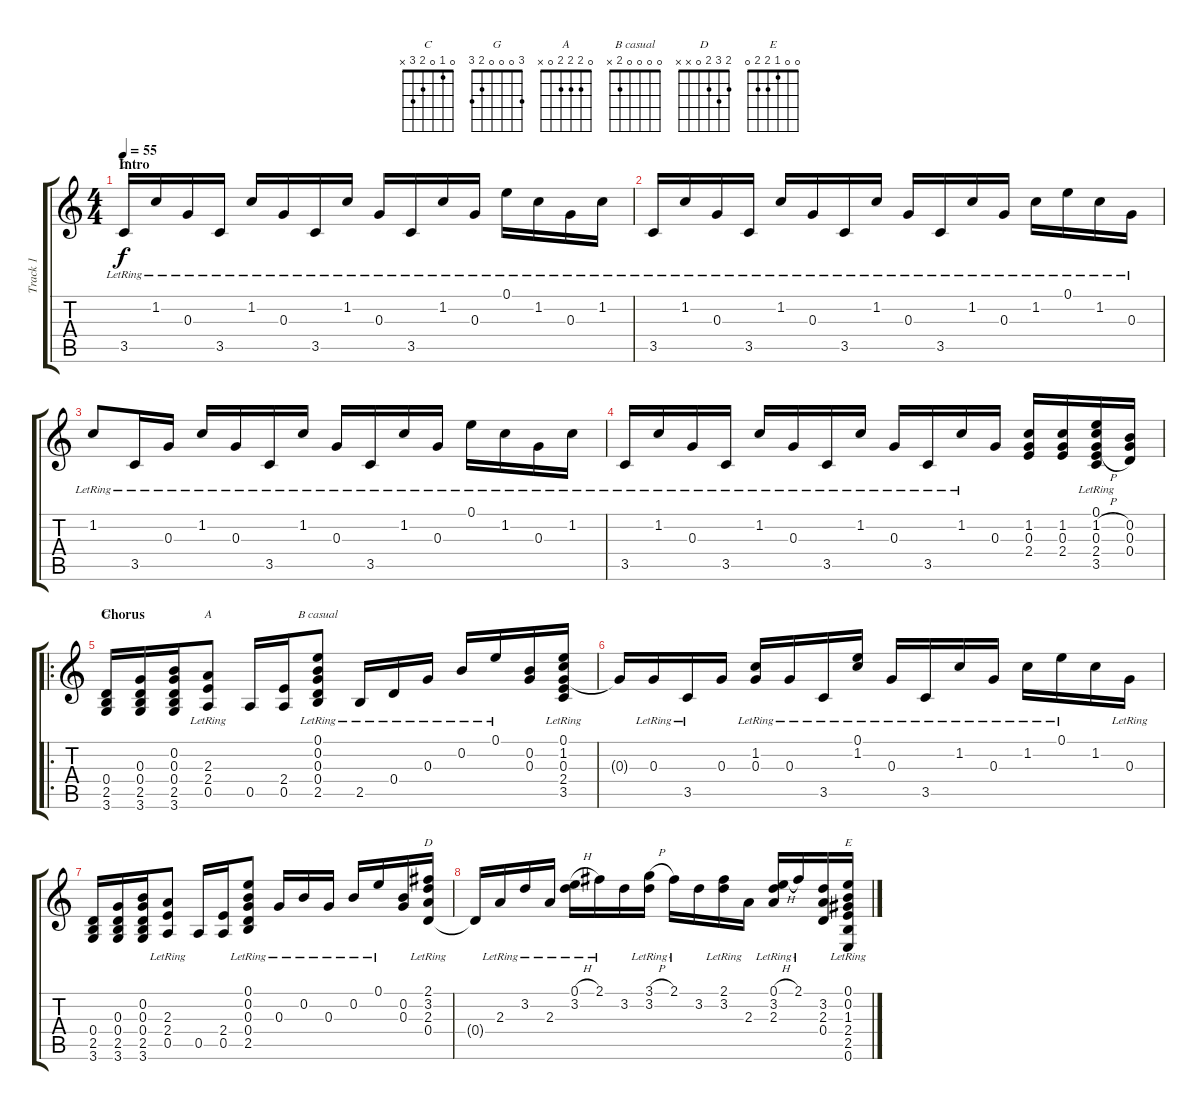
\track ("Track 1" "Track 1") {instrument acousticguitarsteel}
\staff {score tabs}
\tuning (E4 B3 G3 D3 A2 E2) {hide}
\chord ("C" 0 1 0 2 3 x)
\chord ("G" 3 0 0 0 2 3)
\chord ("A" 0 2 2 2 0 x)
\chord ("B casual" 0 0 0 0 2 x)
\chord ("D" 2 3 2 0 x x)
\chord ("E" 0 0 1 2 2 0)
\ts (4 4)
\section ("" "Intro")
\tempo 55
\clef g2
\ks c
3.5{lr}.16{ch "C" dy f instrument acousticguitarsteel} 1.2{lr}.16 0.3{lr}.16 3.5{lr}.16 1.2{lr}.16 0.3{lr}.16 3.5{lr}.16 1.2{lr}.16 0.3{lr}.16 3.5{lr}.16 1.2{lr}.16 0.3{lr}.16 0.1{lr}.16 1.2{lr}.16 0.3{lr}.16 1.2{lr}.16 |
3.5{lr}.16 1.2{lr}.16 0.3{lr}.16 3.5{lr}.16 1.2{lr}.16 0.3{lr}.16 3.5{lr}.16 1.2{lr}.16 0.3{lr}.16 3.5{lr}.16 1.2{lr}.16 0.3{lr}.16 1.2{lr}.16 0.1{lr}.16 1.2{lr}.16 0.3{lr}.16 |
1.2{lr}.8 3.5{lr}.16 0.3{lr}.16 1.2{lr}.16 0.3{lr}.16 3.5{lr}.16 1.2{lr}.16 0.3{lr}.16 3.5{lr}.16 1.2{lr}.16 0.3{lr}.16 0.1{lr}.16 1.2{lr}.16 0.3{lr}.16 1.2{lr}.16 |
3.5{lr}.16 1.2{lr}.16 0.3{lr}.16 3.5{lr}.16 1.2{lr}.16 0.3{lr}.16 3.5{lr}.16 1.2{lr}.16 0.3{lr}.16 3.5{lr}.16 1.2{lr}.16 0.3.16 (1.2 0.3 2.4).16 (1.2 0.3 2.4).16 (0.1{lr} 1.2{h} 0.3 2.4{h} 3.5).16 (0.2 0.3 0.4).16 |
\ro
\section ("" "Chorus")
(0.4 2.5 3.6).16{ch "G"} (0.3 0.4 2.5 3.6).16 (0.2 0.3 0.4 2.5 3.6).16 (2.3{lr} 2.4{lr} 0.5).8{ch "A"} 0.5.16 (2.4 0.5).16 (0.1{lr} 0.2{lr} 0.3{lr} 0.4{lr} 2.5).8{ch "B casual"} 2.5{lr}.16 0.4{lr}.16 0.3{lr}.16 0.2{lr}.16 0.1{lr}.16 (0.2 0.3).16 (0.1{lr} 1.2{lr} 0.3 2.4{lr} 3.5{lr}).16 |
0.3{t}.16 0.3{lr}.16 3.5{lr}.16 0.3.16 (1.2{lr} 0.3).16 0.3{lr}.16 3.5{lr}.16 (0.1{lr} 1.2{lr}).16 0.3{lr}.16 3.5{lr}.16 1.2{lr}.16 0.3{lr}.16 1.2{lr}.16 0.1{lr}.16 1.2.16 0.3{lr}.16 |
(0.4 2.5 3.6).16 (0.3 0.4 2.5 3.6).16 (0.2 0.3 0.4 2.5 3.6).16 (2.3{lr} 2.4{lr} 0.5).8 0.5.16 (2.4 0.5).16 (0.1{lr} 0.2{lr} 0.3 0.4{lr} 2.5{lr}).8 0.3{lr}.16 0.2{lr}.16 0.3{lr}.16 0.2{lr}.16 0.1{lr}.16 (0.2 0.3).16 (2.1{lr} 3.2{lr} 2.3{lr} 0.4).16{ch "D"} |
0.4{t}.16 2.3{lr}.16 3.2{lr}.16 2.3{lr}.16 (0.1{h} 3.2{lr}).16 2.1{lr}.16 3.2.16 (3.1{h} 3.2{lr}).16 2.1{lr}.16 3.2.16 (2.1{lr} 3.2{lr}).16 2.3.16 (0.1{h} 3.2{lr} 2.3{lr}).16 2.1{lr}.16 (3.2 2.3 0.4).16 (0.1{lr} 0.2{lr} 1.3{lr} 2.4{lr} 2.5{lr} 0.6).16{ch "E"}
